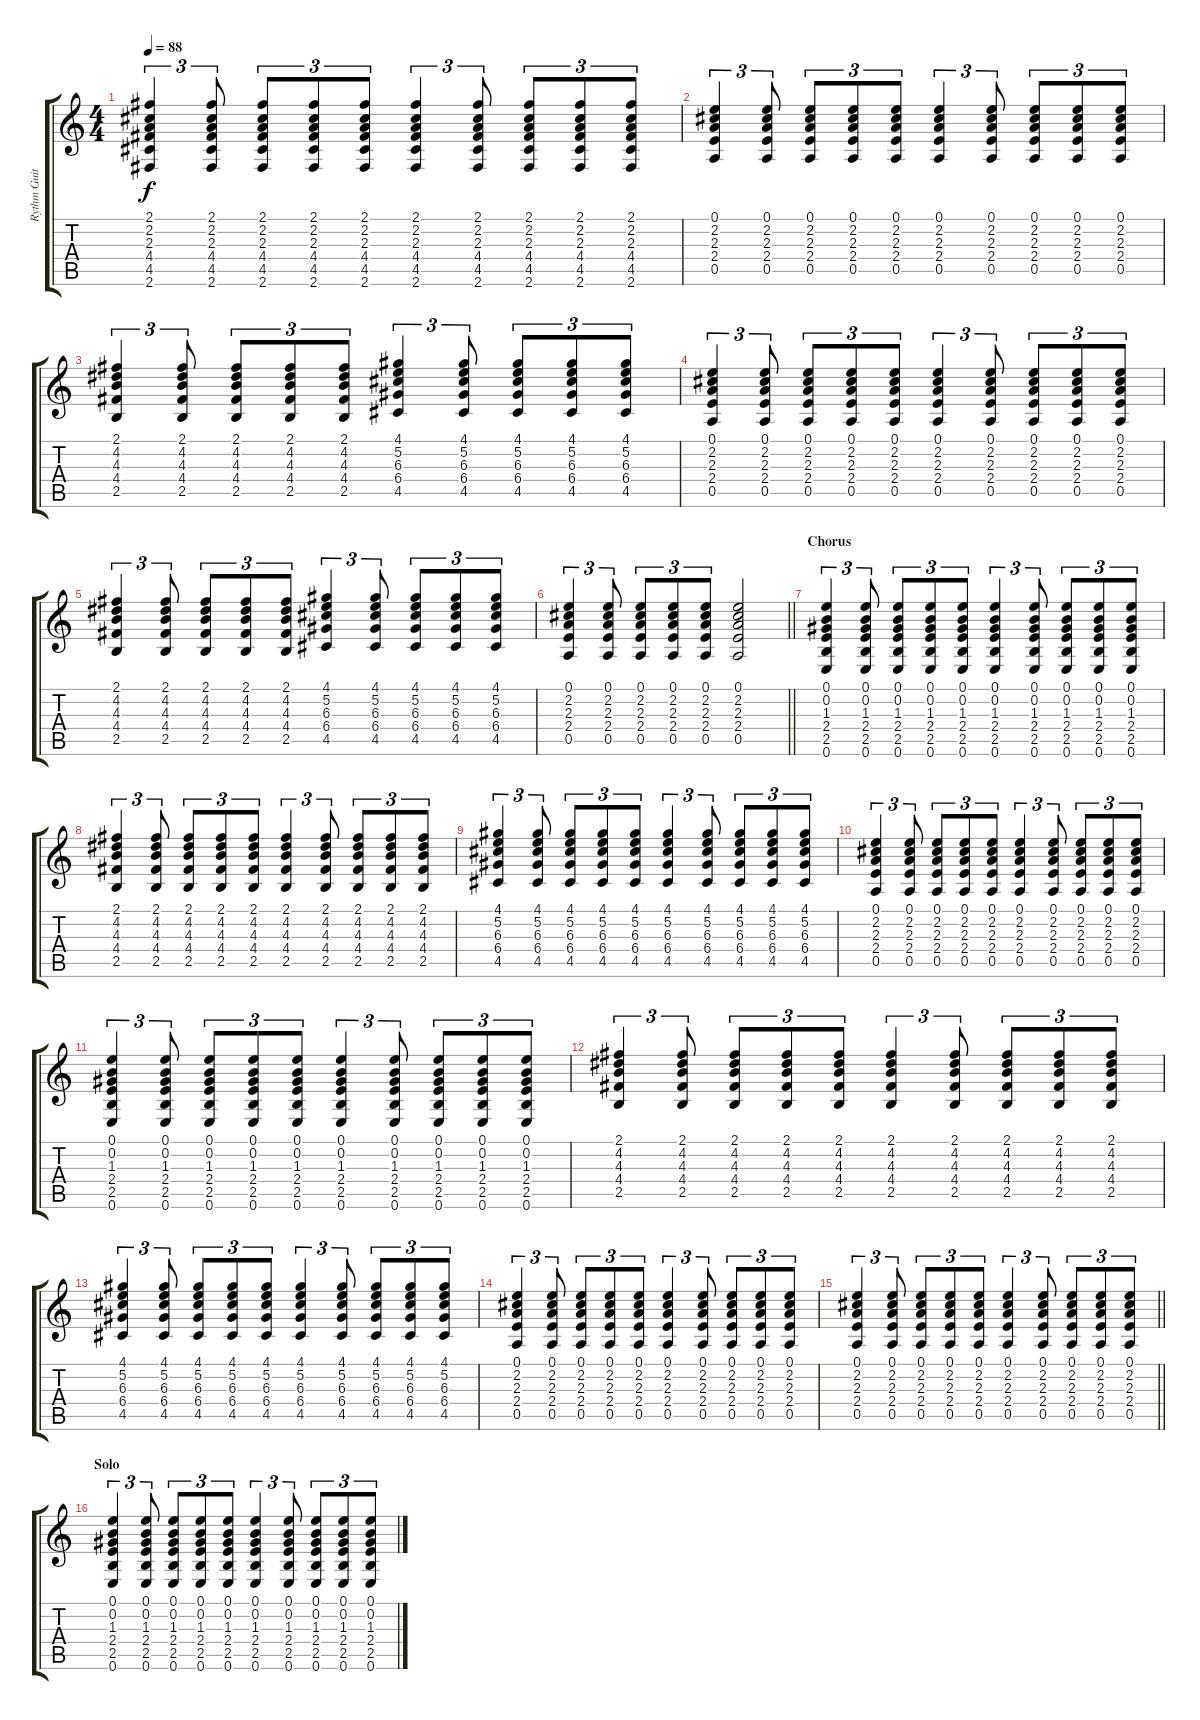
\track ("Rythm Guitar" "Rythm Guit") {instrument acousticguitarsteel}
\staff {score tabs}
\tuning (E4 B3 G3 D3 A2 E2) {hide}
\ts (4 4)
\tempo 88
\clef g2
\ks c
(2.1 2.2 2.3 4.4 4.5 2.6).4{tu (3 2) dy f} (2.1 2.2 2.3 4.4 4.5 2.6).8{tu (3 2)} (2.1 2.2 2.3 4.4 4.5 2.6).8{tu (3 2)} (2.1 2.2 2.3 4.4 4.5 2.6).8{tu (3 2)} (2.1 2.2 2.3 4.4 4.5 2.6).8{tu (3 2)} (2.1 2.2 2.3 4.4 4.5 2.6).4{tu (3 2)} (2.1 2.2 2.3 4.4 4.5 2.6).8{tu (3 2)} (2.1 2.2 2.3 4.4 4.5 2.6).8{tu (3 2)} (2.1 2.2 2.3 4.4 4.5 2.6).8{tu (3 2)} (2.1 2.2 2.3 4.4 4.5 2.6).8{tu (3 2)} |
(0.1 2.2 2.3 2.4 0.5).4{tu (3 2)} (0.1 2.2 2.3 2.4 0.5).8{tu (3 2)} (0.1 2.2 2.3 2.4 0.5).8{tu (3 2)} (0.1 2.2 2.3 2.4 0.5).8{tu (3 2)} (0.1 2.2 2.3 2.4 0.5).8{tu (3 2)} (0.1 2.2 2.3 2.4 0.5).4{tu (3 2)} (0.1 2.2 2.3 2.4 0.5).8{tu (3 2)} (0.1 2.2 2.3 2.4 0.5).8{tu (3 2)} (0.1 2.2 2.3 2.4 0.5).8{tu (3 2)} (0.1 2.2 2.3 2.4 0.5).8{tu (3 2)} |
(2.1 4.2 4.3 4.4 2.5).4{tu (3 2)} (2.1 4.2 4.3 4.4 2.5).8{tu (3 2)} (2.1 4.2 4.3 4.4 2.5).8{tu (3 2)} (2.1 4.2 4.3 4.4 2.5).8{tu (3 2)} (2.1 4.2 4.3 4.4 2.5).8{tu (3 2)} (4.1 5.2 6.3 6.4 4.5).4{tu (3 2)} (4.1 5.2 6.3 6.4 4.5).8{tu (3 2)} (4.1 5.2 6.3 6.4 4.5).8{tu (3 2)} (4.1 5.2 6.3 6.4 4.5).8{tu (3 2)} (4.1 5.2 6.3 6.4 4.5).8{tu (3 2)} |
(0.1 2.2 2.3 2.4 0.5).4{tu (3 2)} (0.1 2.2 2.3 2.4 0.5).8{tu (3 2)} (0.1 2.2 2.3 2.4 0.5).8{tu (3 2)} (0.1 2.2 2.3 2.4 0.5).8{tu (3 2)} (0.1 2.2 2.3 2.4 0.5).8{tu (3 2)} (0.1 2.2 2.3 2.4 0.5).4{tu (3 2)} (0.1 2.2 2.3 2.4 0.5).8{tu (3 2)} (0.1 2.2 2.3 2.4 0.5).8{tu (3 2)} (0.1 2.2 2.3 2.4 0.5).8{tu (3 2)} (0.1 2.2 2.3 2.4 0.5).8{tu (3 2)} |
(2.1 4.2 4.3 4.4 2.5).4{tu (3 2)} (2.1 4.2 4.3 4.4 2.5).8{tu (3 2)} (2.1 4.2 4.3 4.4 2.5).8{tu (3 2)} (2.1 4.2 4.3 4.4 2.5).8{tu (3 2)} (2.1 4.2 4.3 4.4 2.5).8{tu (3 2)} (4.1 5.2 6.3 6.4 4.5).4{tu (3 2)} (4.1 5.2 6.3 6.4 4.5).8{tu (3 2)} (4.1 5.2 6.3 6.4 4.5).8{tu (3 2)} (4.1 5.2 6.3 6.4 4.5).8{tu (3 2)} (4.1 5.2 6.3 6.4 4.5).8{tu (3 2)} |
\barLineRight lightlight
(0.1 2.2 2.3 2.4 0.5).4{tu (3 2)} (0.1 2.2 2.3 2.4 0.5).8{tu (3 2)} (0.1 2.2 2.3 2.4 0.5).8{tu (3 2)} (0.1 2.2 2.3 2.4 0.5).8{tu (3 2)} (0.1 2.2 2.3 2.4 0.5).8{tu (3 2)} (0.1 2.2 2.3 2.4 0.5).2 |
\section ("" "Chorus")
(0.1 0.2 1.3 2.4 2.5 0.6).4{tu (3 2)} (0.1 0.2 1.3 2.4 2.5 0.6).8{tu (3 2)} (0.1 0.2 1.3 2.4 2.5 0.6).8{tu (3 2)} (0.1 0.2 1.3 2.4 2.5 0.6).8{tu (3 2)} (0.1 0.2 1.3 2.4 2.5 0.6).8{tu (3 2)} (0.1 0.2 1.3 2.4 2.5 0.6).4{tu (3 2)} (0.1 0.2 1.3 2.4 2.5 0.6).8{tu (3 2)} (0.1 0.2 1.3 2.4 2.5 0.6).8{tu (3 2)} (0.1 0.2 1.3 2.4 2.5 0.6).8{tu (3 2)} (0.1 0.2 1.3 2.4 2.5 0.6).8{tu (3 2)} |
(2.1 4.2 4.3 4.4 2.5).4{tu (3 2)} (2.1 4.2 4.3 4.4 2.5).8{tu (3 2)} (2.1 4.2 4.3 4.4 2.5).8{tu (3 2)} (2.1 4.2 4.3 4.4 2.5).8{tu (3 2)} (2.1 4.2 4.3 4.4 2.5).8{tu (3 2)} (2.1 4.2 4.3 4.4 2.5).4{tu (3 2)} (2.1 4.2 4.3 4.4 2.5).8{tu (3 2)} (2.1 4.2 4.3 4.4 2.5).8{tu (3 2)} (2.1 4.2 4.3 4.4 2.5).8{tu (3 2)} (2.1 4.2 4.3 4.4 2.5).8{tu (3 2)} |
(4.1 5.2 6.3 6.4 4.5).4{tu (3 2)} (4.1 5.2 6.3 6.4 4.5).8{tu (3 2)} (4.1 5.2 6.3 6.4 4.5).8{tu (3 2)} (4.1 5.2 6.3 6.4 4.5).8{tu (3 2)} (4.1 5.2 6.3 6.4 4.5).8{tu (3 2)} (4.1 5.2 6.3 6.4 4.5).4{tu (3 2)} (4.1 5.2 6.3 6.4 4.5).8{tu (3 2)} (4.1 5.2 6.3 6.4 4.5).8{tu (3 2)} (4.1 5.2 6.3 6.4 4.5).8{tu (3 2)} (4.1 5.2 6.3 6.4 4.5).8{tu (3 2)} |
(0.1 2.2 2.3 2.4 0.5).4{tu (3 2)} (0.1 2.2 2.3 2.4 0.5).8{tu (3 2)} (0.1 2.2 2.3 2.4 0.5).8{tu (3 2)} (0.1 2.2 2.3 2.4 0.5).8{tu (3 2)} (0.1 2.2 2.3 2.4 0.5).8{tu (3 2)} (0.1 2.2 2.3 2.4 0.5).4{tu (3 2)} (0.1 2.2 2.3 2.4 0.5).8{tu (3 2)} (0.1 2.2 2.3 2.4 0.5).8{tu (3 2)} (0.1 2.2 2.3 2.4 0.5).8{tu (3 2)} (0.1 2.2 2.3 2.4 0.5).8{tu (3 2)} |
(0.1 0.2 1.3 2.4 2.5 0.6).4{tu (3 2)} (0.1 0.2 1.3 2.4 2.5 0.6).8{tu (3 2)} (0.1 0.2 1.3 2.4 2.5 0.6).8{tu (3 2)} (0.1 0.2 1.3 2.4 2.5 0.6).8{tu (3 2)} (0.1 0.2 1.3 2.4 2.5 0.6).8{tu (3 2)} (0.1 0.2 1.3 2.4 2.5 0.6).4{tu (3 2)} (0.1 0.2 1.3 2.4 2.5 0.6).8{tu (3 2)} (0.1 0.2 1.3 2.4 2.5 0.6).8{tu (3 2)} (0.1 0.2 1.3 2.4 2.5 0.6).8{tu (3 2)} (0.1 0.2 1.3 2.4 2.5 0.6).8{tu (3 2)} |
(2.1 4.2 4.3 4.4 2.5).4{tu (3 2)} (2.1 4.2 4.3 4.4 2.5).8{tu (3 2)} (2.1 4.2 4.3 4.4 2.5).8{tu (3 2)} (2.1 4.2 4.3 4.4 2.5).8{tu (3 2)} (2.1 4.2 4.3 4.4 2.5).8{tu (3 2)} (2.1 4.2 4.3 4.4 2.5).4{tu (3 2)} (2.1 4.2 4.3 4.4 2.5).8{tu (3 2)} (2.1 4.2 4.3 4.4 2.5).8{tu (3 2)} (2.1 4.2 4.3 4.4 2.5).8{tu (3 2)} (2.1 4.2 4.3 4.4 2.5).8{tu (3 2)} |
(4.1 5.2 6.3 6.4 4.5).4{tu (3 2)} (4.1 5.2 6.3 6.4 4.5).8{tu (3 2)} (4.1 5.2 6.3 6.4 4.5).8{tu (3 2)} (4.1 5.2 6.3 6.4 4.5).8{tu (3 2)} (4.1 5.2 6.3 6.4 4.5).8{tu (3 2)} (4.1 5.2 6.3 6.4 4.5).4{tu (3 2)} (4.1 5.2 6.3 6.4 4.5).8{tu (3 2)} (4.1 5.2 6.3 6.4 4.5).8{tu (3 2)} (4.1 5.2 6.3 6.4 4.5).8{tu (3 2)} (4.1 5.2 6.3 6.4 4.5).8{tu (3 2)} |
(0.1 2.2 2.3 2.4 0.5).4{tu (3 2)} (0.1 2.2 2.3 2.4 0.5).8{tu (3 2)} (0.1 2.2 2.3 2.4 0.5).8{tu (3 2)} (0.1 2.2 2.3 2.4 0.5).8{tu (3 2)} (0.1 2.2 2.3 2.4 0.5).8{tu (3 2)} (0.1 2.2 2.3 2.4 0.5).4{tu (3 2)} (0.1 2.2 2.3 2.4 0.5).8{tu (3 2)} (0.1 2.2 2.3 2.4 0.5).8{tu (3 2)} (0.1 2.2 2.3 2.4 0.5).8{tu (3 2)} (0.1 2.2 2.3 2.4 0.5).8{tu (3 2)} |
\barLineRight lightlight
(0.1 2.2 2.3 2.4 0.5).4{tu (3 2)} (0.1 2.2 2.3 2.4 0.5).8{tu (3 2)} (0.1 2.2 2.3 2.4 0.5).8{tu (3 2)} (0.1 2.2 2.3 2.4 0.5).8{tu (3 2)} (0.1 2.2 2.3 2.4 0.5).8{tu (3 2)} (0.1 2.2 2.3 2.4 0.5).4{tu (3 2)} (0.1 2.2 2.3 2.4 0.5).8{tu (3 2)} (0.1 2.2 2.3 2.4 0.5).8{tu (3 2)} (0.1 2.2 2.3 2.4 0.5).8{tu (3 2)} (0.1 2.2 2.3 2.4 0.5).8{tu (3 2)} |
\section ("" "Solo")
(0.1 0.2 1.3 2.4 2.5 0.6).4{tu (3 2)} (0.1 0.2 1.3 2.4 2.5 0.6).8{tu (3 2)} (0.1 0.2 1.3 2.4 2.5 0.6).8{tu (3 2)} (0.1 0.2 1.3 2.4 2.5 0.6).8{tu (3 2)} (0.1 0.2 1.3 2.4 2.5 0.6).8{tu (3 2)} (0.1 0.2 1.3 2.4 2.5 0.6).4{tu (3 2)} (0.1 0.2 1.3 2.4 2.5 0.6).8{tu (3 2)} (0.1 0.2 1.3 2.4 2.5 0.6).8{tu (3 2)} (0.1 0.2 1.3 2.4 2.5 0.6).8{tu (3 2)} (0.1 0.2 1.3 2.4 2.5 0.6).8{tu (3 2)}
